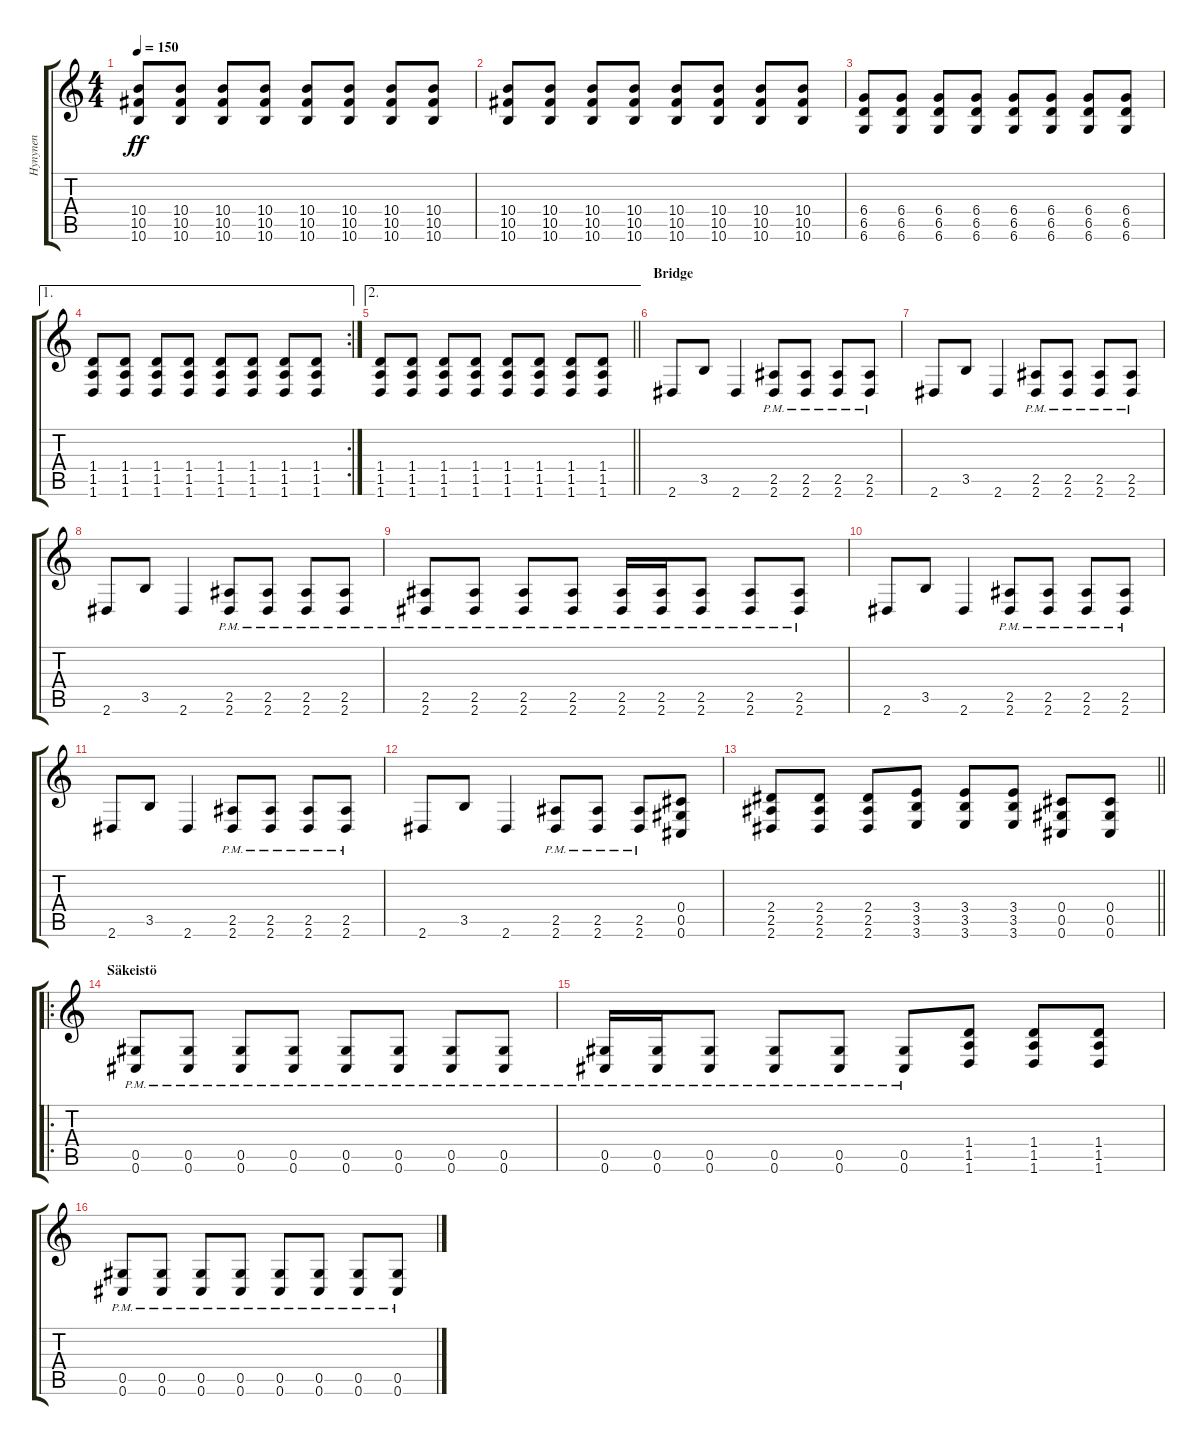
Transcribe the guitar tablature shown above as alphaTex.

\track ("Hynynen" "Hynynen") {instrument distortionguitar}
\staff {score tabs}
\tuning (Eb4 Bb3 Gb3 Db3 Ab2 Db2) {hide}
\ts (4 4)
\tempo 150
\clef g2
\ks c
(10.4 10.5 10.6).8{dy ff} (10.4 10.5 10.6).8 (10.4 10.5 10.6).8 (10.4 10.5 10.6).8 (10.4 10.5 10.6).8 (10.4 10.5 10.6).8 (10.4 10.5 10.6).8 (10.4 10.5 10.6).8 |
(10.4 10.5 10.6).8 (10.4 10.5 10.6).8 (10.4 10.5 10.6).8 (10.4 10.5 10.6).8 (10.4 10.5 10.6).8 (10.4 10.5 10.6).8 (10.4 10.5 10.6).8 (10.4 10.5 10.6).8 |
(6.4 6.5 6.6).8 (6.4 6.5 6.6).8 (6.4 6.5 6.6).8 (6.4 6.5 6.6).8 (6.4 6.5 6.6).8 (6.4 6.5 6.6).8 (6.4 6.5 6.6).8 (6.4 6.5 6.6).8 |
\ae 1
\rc 2
(1.4 1.5 1.6).8 (1.4 1.5 1.6).8 (1.4 1.5 1.6).8 (1.4 1.5 1.6).8 (1.4 1.5 1.6).8 (1.4 1.5 1.6).8 (1.4 1.5 1.6).8 (1.4 1.5 1.6).8 |
\ae 2
\barLineRight lightlight
(1.4 1.5 1.6).8 (1.4 1.5 1.6).8 (1.4 1.5 1.6).8 (1.4 1.5 1.6).8 (1.4 1.5 1.6).8 (1.4 1.5 1.6).8 (1.4 1.5 1.6).8 (1.4 1.5 1.6).8 |
\section ("" "Bridge")
2.6.8 3.5.8 2.6.4 (2.5{pm} 2.6{pm}).8 (2.5{pm} 2.6{pm}).8 (2.5{pm} 2.6{pm}).8 (2.5{pm} 2.6{pm}).8 |
2.6.8 3.5.8 2.6.4 (2.5{pm} 2.6{pm}).8 (2.5{pm} 2.6{pm}).8 (2.5{pm} 2.6{pm}).8 (2.5{pm} 2.6{pm}).8 |
2.6.8 3.5.8 2.6.4 (2.5{pm} 2.6{pm}).8 (2.5{pm} 2.6{pm}).8 (2.5{pm} 2.6{pm}).8 (2.5{pm} 2.6{pm}).8 |
(2.5{pm} 2.6{pm}).8 (2.5{pm} 2.6{pm}).8 (2.5{pm} 2.6{pm}).8 (2.5{pm} 2.6{pm}).8 (2.5{pm} 2.6{pm}).16 (2.5{pm} 2.6).16 (2.5{pm} 2.6{pm}).8 (2.5{pm} 2.6{pm}).8 (2.5{pm} 2.6{pm}).8 |
2.6.8 3.5.8 2.6.4 (2.5{pm} 2.6{pm}).8 (2.5{pm} 2.6{pm}).8 (2.5{pm} 2.6{pm}).8 (2.5{pm} 2.6{pm}).8 |
2.6.8 3.5.8 2.6.4 (2.5{pm} 2.6{pm}).8 (2.5{pm} 2.6{pm}).8 (2.5{pm} 2.6{pm}).8 (2.5{pm} 2.6{pm}).8 |
2.6.8 3.5.8 2.6.4 (2.5{pm} 2.6{pm}).8 (2.5{pm} 2.6{pm}).8 (2.5{pm} 2.6{pm}).8 (0.4 0.5 0.6).8 |
\barLineRight lightlight
(2.4 2.5 2.6).8 (2.4 2.5 2.6).8 (2.4 2.5 2.6).8 (3.4 3.5 3.6).8 (3.4 3.5 3.6).8 (3.4 3.5 3.6).8 (0.4 0.5 0.6).8 (0.4 0.5 0.6).8 |
\ro
\section ("" "Säkeistö")
(0.5{pm} 0.6{pm}).8 (0.5{pm} 0.6{pm}).8 (0.5{pm} 0.6{pm}).8 (0.5{pm} 0.6{pm}).8 (0.5{pm} 0.6{pm}).8 (0.5{pm} 0.6{pm}).8 (0.5{pm} 0.6{pm}).8 (0.5{pm} 0.6{pm}).8 |
(0.5{pm} 0.6{pm}).16 (0.5{pm} 0.6{pm}).16 (0.5{pm} 0.6{pm}).8 (0.5{pm} 0.6{pm}).8 (0.5{pm} 0.6{pm}).8 (0.5{pm} 0.6{pm}).8 (1.4 1.5 1.6).8 (1.4 1.5 1.6).8 (1.4 1.5 1.6).8 |
(0.5{pm} 0.6{pm}).8 (0.5{pm} 0.6{pm}).8 (0.5{pm} 0.6{pm}).8 (0.5{pm} 0.6{pm}).8 (0.5{pm} 0.6{pm}).8 (0.5{pm} 0.6{pm}).8 (0.5{pm} 0.6{pm}).8 (0.5{pm} 0.6{pm}).8
